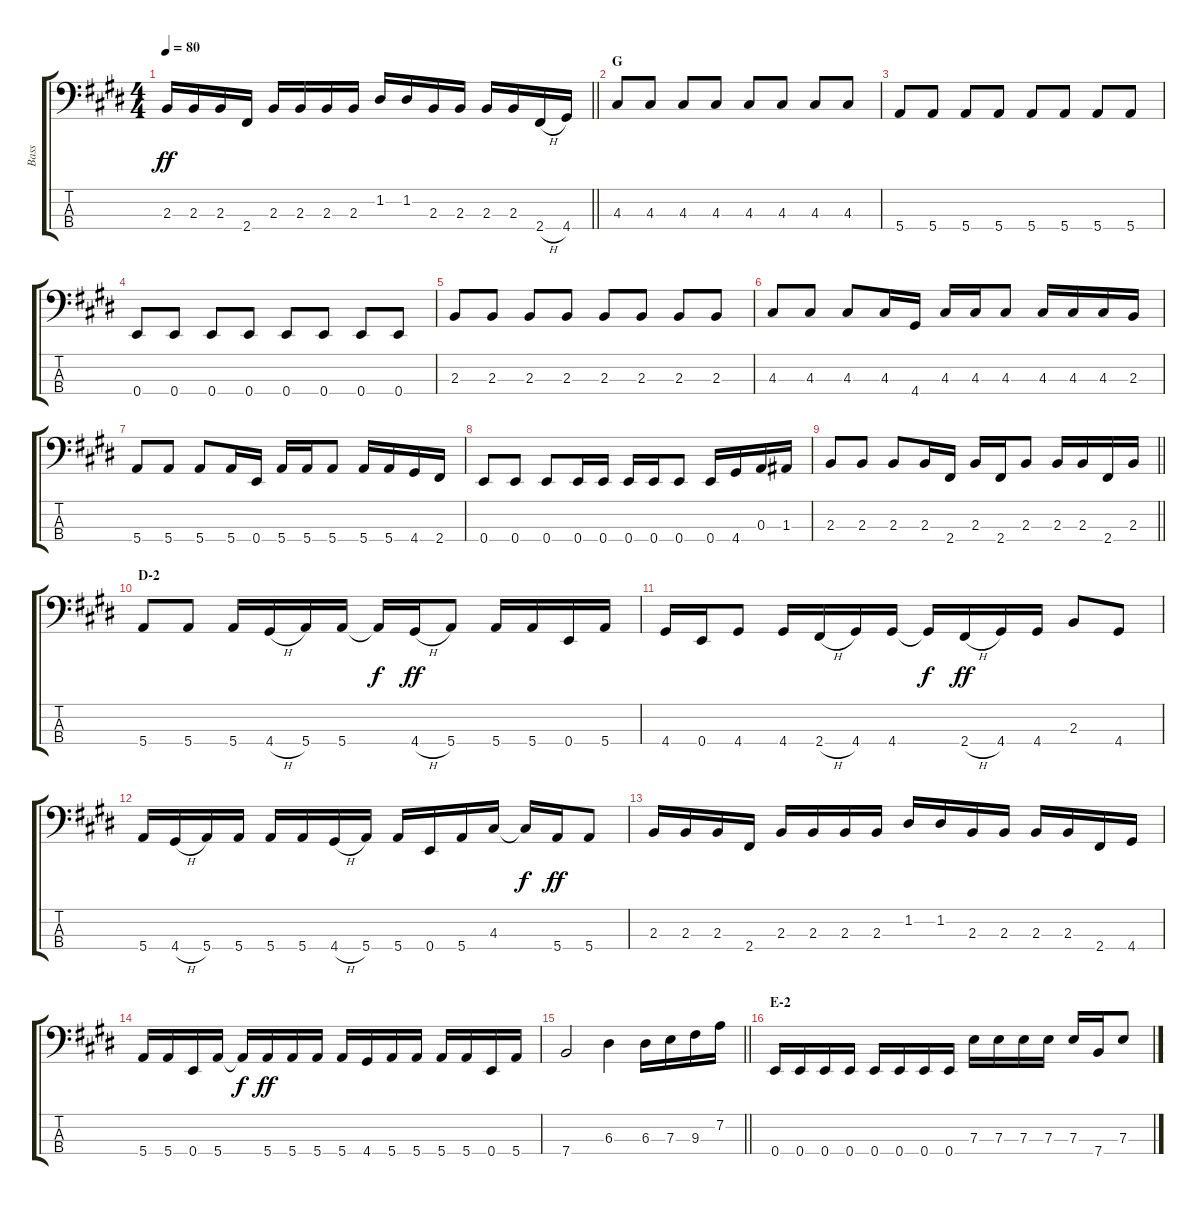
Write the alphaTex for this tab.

\track ("Bass" "Bass") {instrument electricbasspick}
\staff {score tabs}
\tuning (G2 D2 A1 E1) {hide}
\ts (4 4)
\tempo 80
\clef f4
\barLineRight lightlight
\ks e
2.3.16{dy ff} 2.3.16 2.3.16 2.4.16 2.3.16 2.3.16 2.3.16 2.3.16 1.2.16 1.2.16 2.3.16 2.3.16 2.3.16 2.3.16 2.4{h}.16 4.4.16 |
\section ("" "G")
4.3.8 4.3.8 4.3.8 4.3.8 4.3.8 4.3.8 4.3.8 4.3.8 |
5.4.8 5.4.8 5.4.8 5.4.8 5.4.8 5.4.8 5.4.8 5.4.8 |
0.4.8 0.4.8 0.4.8 0.4.8 0.4.8 0.4.8 0.4.8 0.4.8 |
2.3.8 2.3.8 2.3.8 2.3.8 2.3.8 2.3.8 2.3.8 2.3.8 |
4.3.8 4.3.8 4.3.8 4.3.16 4.4.16 4.3.16 4.3.16 4.3.8 4.3.16 4.3.16 4.3.16 2.3.16 |
5.4.8 5.4.8 5.4.8 5.4.16 0.4.16 5.4.16 5.4.16 5.4.8 5.4.16 5.4.16 4.4.16 2.4.16 |
0.4.8 0.4.8 0.4.8 0.4.16 0.4.16 0.4.16 0.4.16 0.4.8 0.4.16 4.4.16 0.3.16 1.3.16 |
\barLineRight lightlight
2.3.8 2.3.8 2.3.8 2.3.16 2.4.16 2.3.16 2.4.16 2.3.8 2.3.16 2.3.16 2.4.16 2.3.16 |
\section ("" "D-2")
5.4.8 5.4.8 5.4.16 4.4{h}.16 5.4.16 5.4.16 5.4{t}.16{dy f} 4.4{h}.16{dy ff} 5.4.8 5.4.16 5.4.16 0.4.16 5.4.16 |
4.4.16 0.4.16 4.4.8 4.4.16 2.4{h}.16 4.4.16 4.4.16 4.4{t}.16{dy f} 2.4{h}.16{dy ff} 4.4.16 4.4.16 2.3.8 4.4.8 |
5.4.16 4.4{h}.16 5.4.16 5.4.16 5.4.16 5.4.16 4.4{h}.16 5.4.16 5.4.16 0.4.16 5.4.16 4.3.16 4.3{t}.16{dy f} 5.4.16{dy ff} 5.4.8 |
2.3.16 2.3.16 2.3.16 2.4.16 2.3.16 2.3.16 2.3.16 2.3.16 1.2.16 1.2.16 2.3.16 2.3.16 2.3.16 2.3.16 2.4.16 4.4.16 |
5.4.16 5.4.16 0.4.16 5.4.16 5.4{t}.16{dy f} 5.4.16{dy ff} 5.4.16 5.4.16 5.4.16 4.4.16 5.4.16 5.4.16 5.4.16 5.4.16 0.4.16 5.4.16 |
\barLineRight lightlight
7.4.2 6.3.4 6.3.16 7.3.16 9.3.16 7.2.16 |
\section ("" "E-2")
0.4.16 0.4.16 0.4.16 0.4.16 0.4.16 0.4.16 0.4.16 0.4.16 7.3.16 7.3.16 7.3.16 7.3.16 7.3.16 7.4.16 7.3.8
